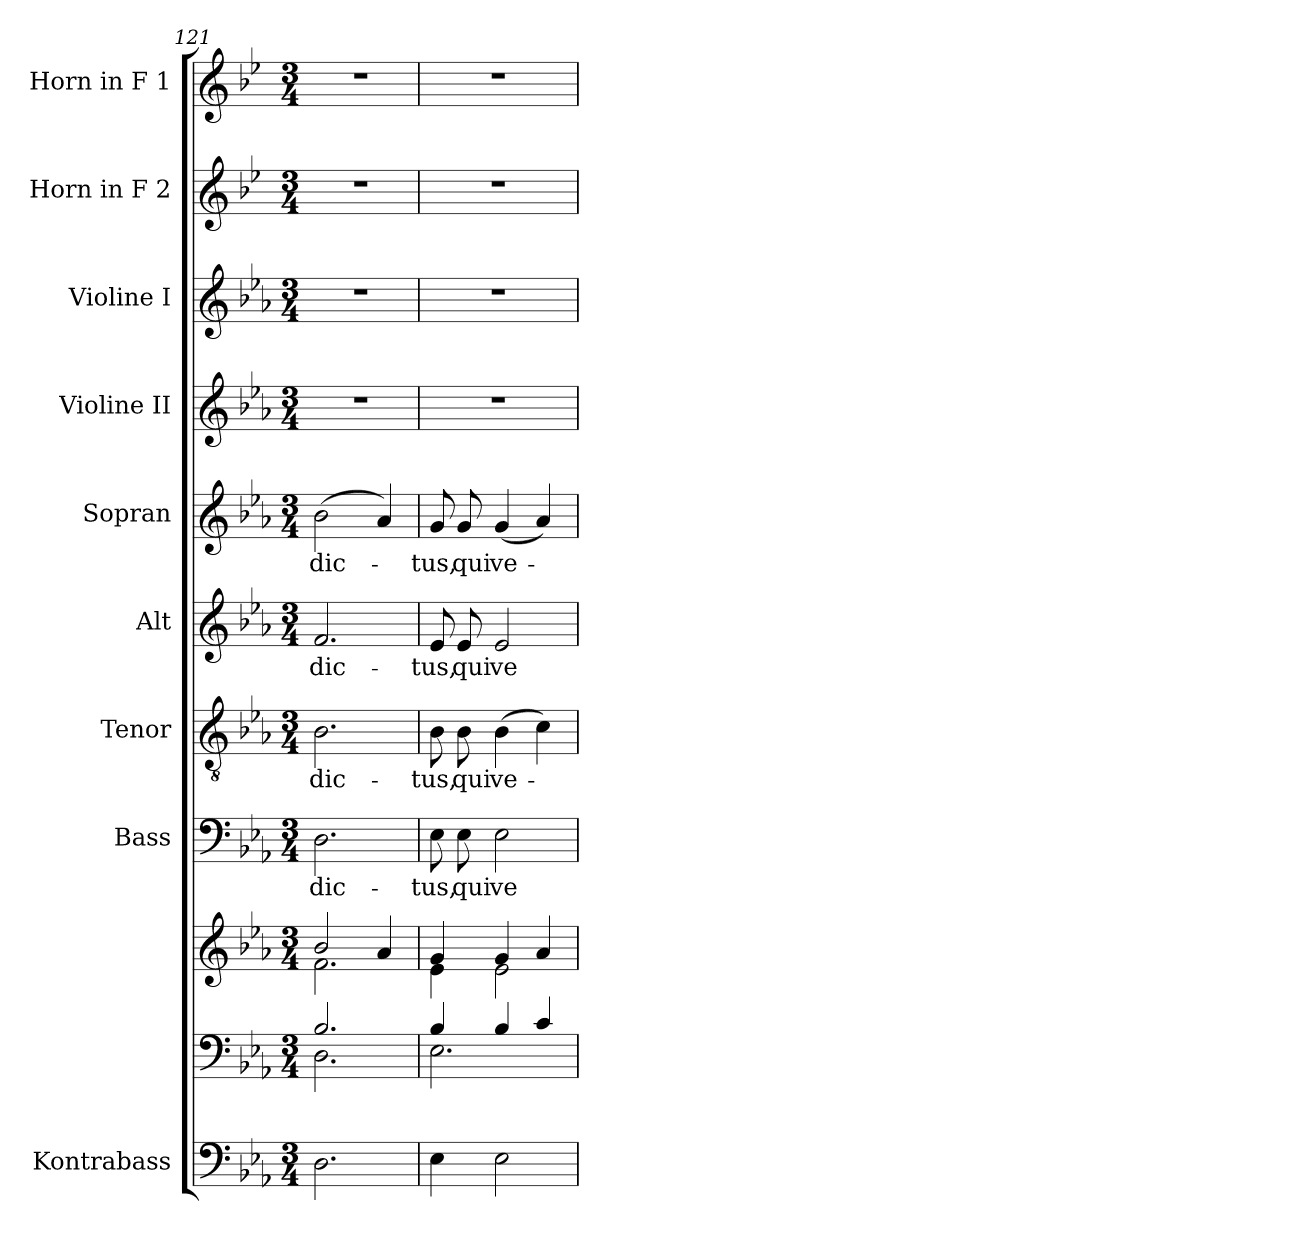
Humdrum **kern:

**kern	**kern	**kern	**kern	**text	**kern	**text	**kern	**text	**kern	**text	**kern	**kern	**kern	**kern
*part10	*part9	*part9	*part8	*part8	*part7	*part7	*part6	*part6	*part5	*part5	*part4	*part3	*part2	*part1
*staff11	*staff10	*staff9	*staff8	*staff8	*staff7	*staff7	*staff6	*staff6	*staff5	*staff5	*staff4	*staff3	*staff2	*staff1
*I"Kontrabass	*	*	*I"Bass	*	*I"Tenor	*	*I"Alt	*	*I"Sopran	*	*I"Violine II	*I"Violine I	*I"Horn in F 2	*I"Horn in F 1
*I'Kb.	*	*	*I'B.	*	*I'T.	*	*I'A.	*	*I'S.	*	*I'Vl. II	*I'Vl. I	*	*
*clefF4	*clefF4	*clefG2	*clefF4	*	*clefGv2	*	*clefG2	*	*clefG2	*	*clefG2	*clefG2	*clefG2	*clefG2
*ITrd7c12	*	*	*	*	*	*	*	*	*	*	*	*	*ITrd4c7	*ITrd4c7
*k[b-e-a-]	*k[b-e-a-]	*k[b-e-a-]	*k[b-e-a-]	*	*k[b-e-a-]	*	*k[b-e-a-]	*	*k[b-e-a-]	*	*k[b-e-a-]	*k[b-e-a-]	*k[b-e-a-]	*k[b-e-a-]
*E-:	*E-:	*E-:	*E-:	*	*E-:	*	*E-:	*	*E-:	*	*E-:	*E-:	*E-:	*E-:
*M3/4	*M3/4	*M3/4	*M3/4	*	*M3/4	*	*M3/4	*	*M3/4	*	*M3/4	*M3/4	*M3/4	*M3/4
=121	=121	=121	=121	=121	=121	=121	=121	=121	=121	=121	=121	=121	=121	=121
*	*^	*^	*	*	*	*	*	*	*	*	*	*	*	*
!	!	!	!	!	!	!LO:LY:b	!	!LO:LY:b	!	!LO:LY:b	!	!LO:LY:b	!	!	!	!
2.DD\	2.B-/	2.D\	2b-/	2.f\	2.D\	-dic-	2.B-\	-dic-	2.f/	-dic-	(>2b-\	-dic-	2.r	2.r	2.r	2.r
.	.	.	4a-/	.	.	.	.	.	.	.	4a-/)	.	.	.	.	.
=122	=122	=122	=122	=122	=122	=122	=122	=122	=122	=122	=122	=122	=122	=122	=122	=122
!	!	!	!	!	!	!LO:LY:b	!	!LO:LY:b	!	!LO:LY:b	!	!LO:LY:b	!	!	!	!
4EE-\	4B-/	2.E-\	4g/	4e-\	8E-\	-tus,	8B-\	-tus,	8e-/	-tus,	8g/	-tus,	2.r	2.r	2.r	2.r
!	!	!	!	!	!	!LO:LY:b	!	!LO:LY:b	!	!LO:LY:b	!	!LO:LY:b	!	!	!	!
.	.	.	.	.	8E-\	qui	8B-\	qui	8e-/	qui	8g/	qui	.	.	.	.
!	!	!	!	!	!	!LO:LY:b	!	!LO:LY:b	!	!LO:LY:b	!	!LO:LY:b	!	!	!	!
2EE-\	4B-/	.	4g/	2e-\	2E-\	ve-	(>4B-\	ve-	2e-/	ve-	(<4g/	ve-	.	.	.	.
.	4c/	.	4a-/	.	.	.	4c\)	.	.	.	4a-/)	.	.	.	.	.
*	*v	*v	*	*	*	*	*	*	*	*	*	*	*	*	*	*
*	*	*v	*v	*	*	*	*	*	*	*	*	*	*	*	*
=	=	=	=	=	=	=	=	=	=	=	=	=	=	=
*-	*-	*-	*-	*-	*-	*-	*-	*-	*-	*-	*-	*-	*-	*-
